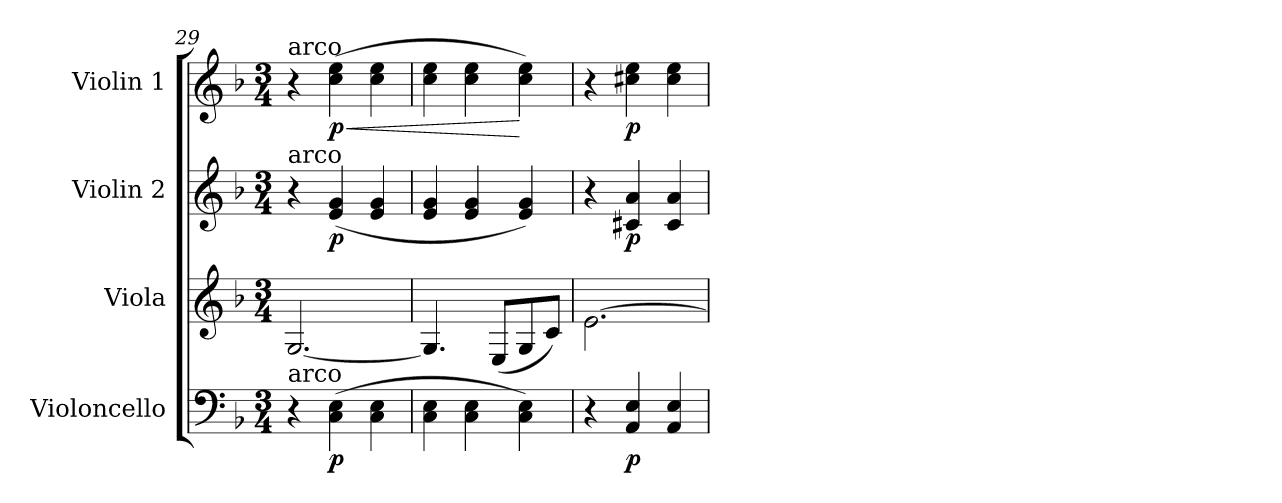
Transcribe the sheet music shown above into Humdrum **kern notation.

**kern	**dynam	**kern	**kern	**dynam	**kern	**dynam
*part4	*part4	*part3	*part2	*part2	*part1	*part1
*staff4	*staff4	*staff3	*staff2	*staff2	*staff1	*staff1
*I"Violoncello	*	*I"Viola	*I"Violin 2	*	*I"Violin 1	*
*I'Vc	*	*I'Vla	*I'Vln	*	*I'Vln	*
*clefF4	*	*clefG2	*clefG2	*	*clefG2	*
*k[b-]	*	*k[b-]	*k[b-]	*	*k[b-]	*
*M3/4	*	*M3/4	*M3/4	*	*M3/4	*
=29	=29	=29	=29	=29	=29	=29
!	!	!	!	!	!LO:TX:a:t=arco	!
!	!	!	!LO:TX:a:t=arco	!	!	!
!LO:TX:a:t=arco	!	!	!	!	!	!
4r	.	[2.G/	4r	.	4r	.
!	!LO:DY:b	!	!	!LO:DY:b	!	!LO:HP:b
!	!	!	!	!	!	!LO:DY:n=1:b
(4C\ 4E\	p	.	(4e/ 4g/	p	(4cc\ 4ee\	< p
4C\ 4E\	.	.	4e/ 4g/	.	4cc\ 4ee\	.
=30	=30	=30	=30	=30	=30	=30
4C\ 4E\	.	4.G/]	4e/ 4g/	.	4cc\ 4ee\	.
4C\ 4E\	.	.	4e/ 4g/	.	4cc\ 4ee\	.
.	.	(8E/L	.	.	.	.
4C\ 4E\)	.	8G/	4e/ 4g/)	.	4cc\ 4ee\)	[
.	.	8c/J)	.	.	.	.
=31	=31	=31	=31	=31	=31	=31
4r	.	[2.e\	4r	.	4r	.
!	!LO:DY:b	!	!	!LO:DY:b	!	!LO:DY:b
4AA/ 4E/	p	.	4c#X/ 4a/	p	4cc#X\ 4ee\	p
4AA/ 4E/	.	.	4c#/ 4a/	.	4cc#\ 4ee\	.
=	=	=	=	=	=	=
*-	*-	*-	*-	*-	*-	*-
